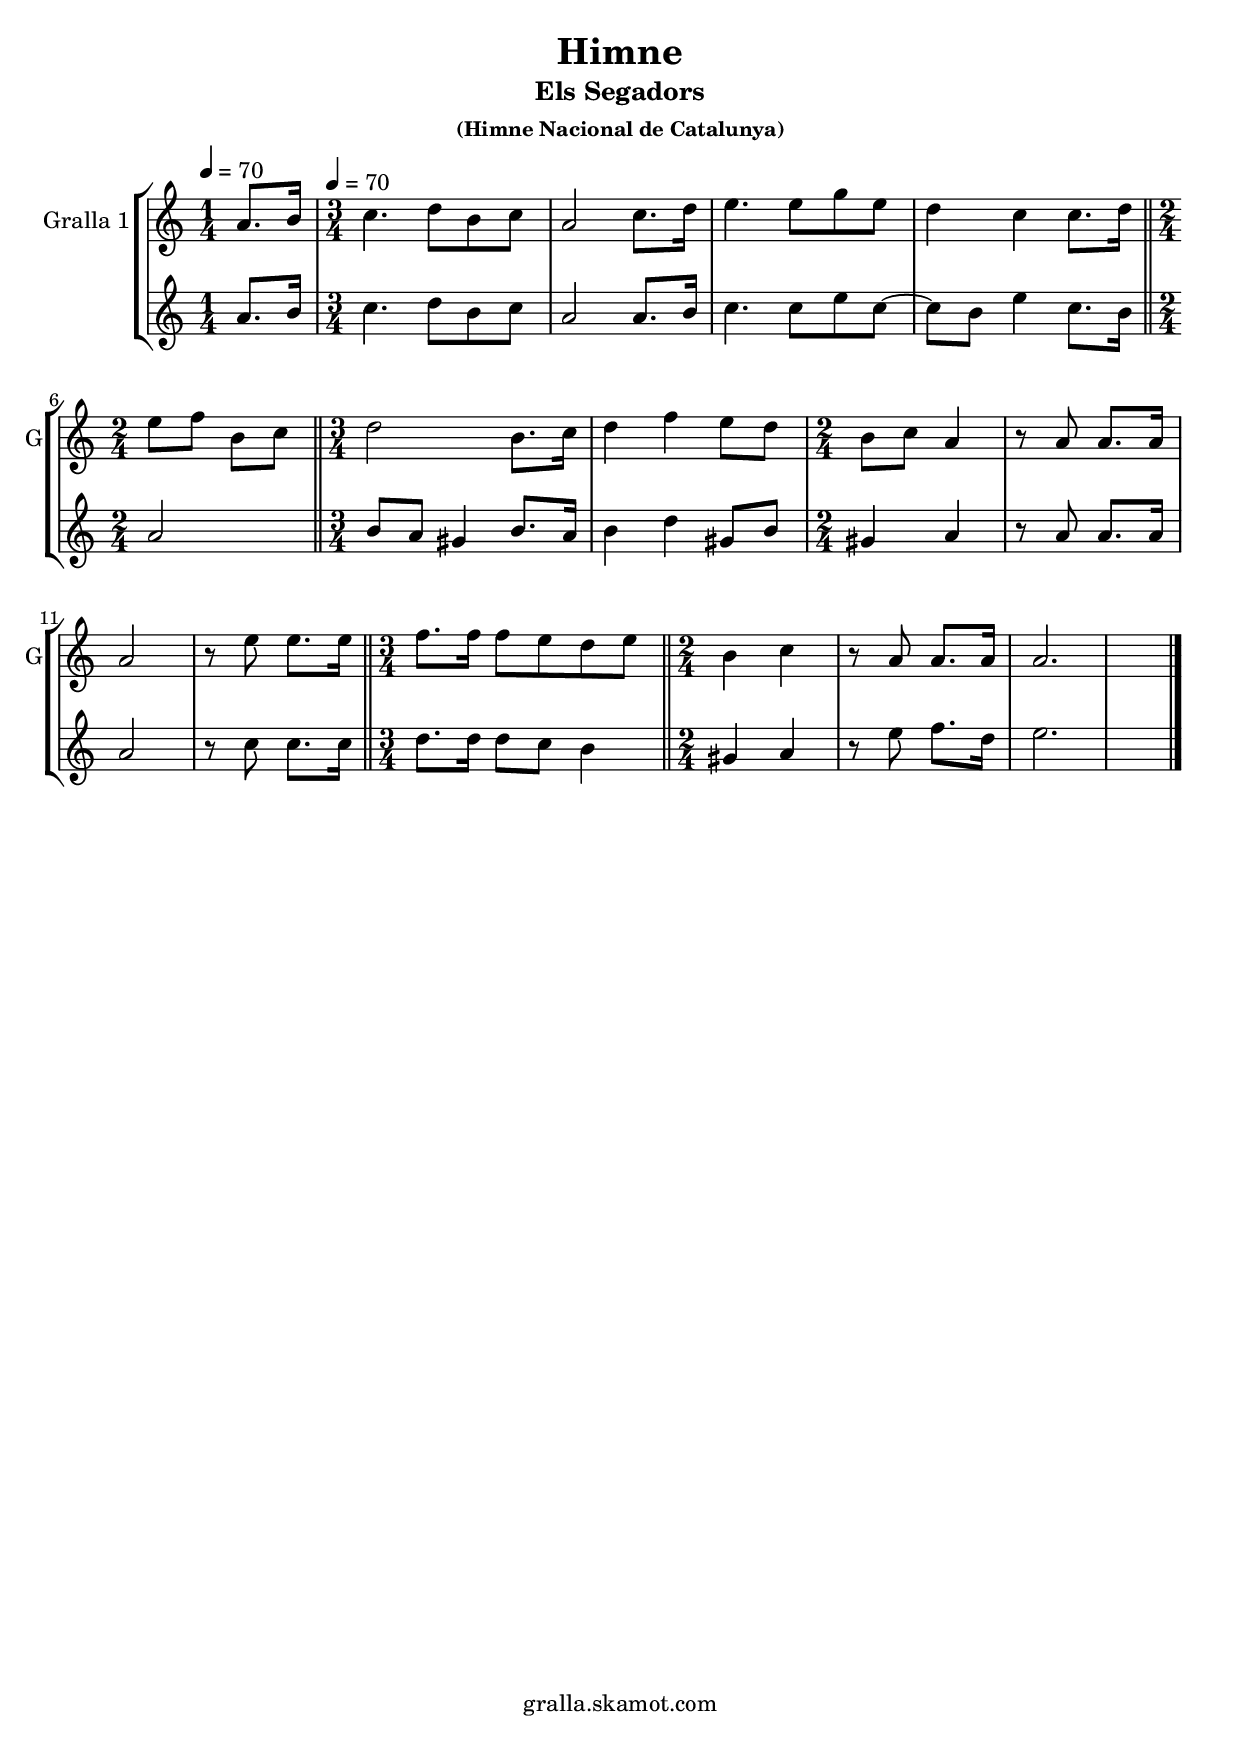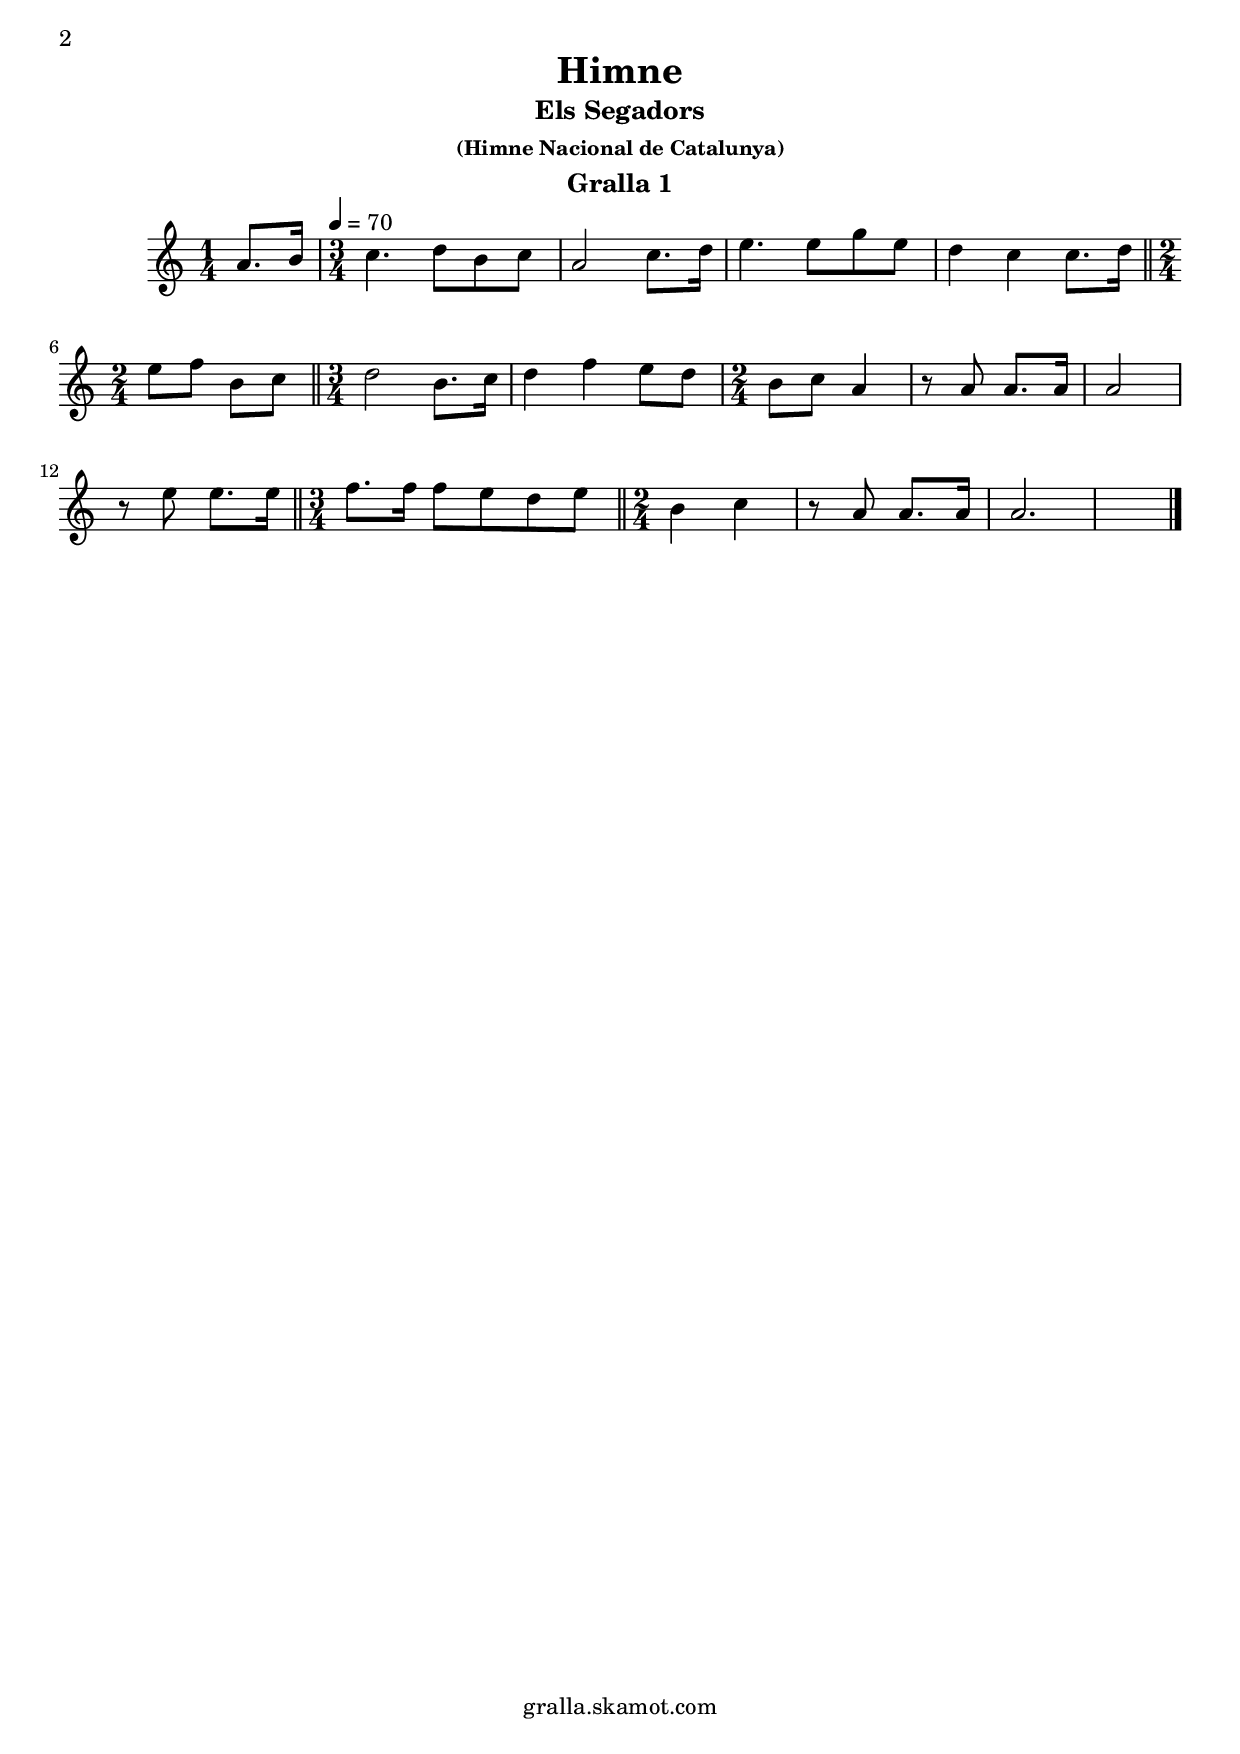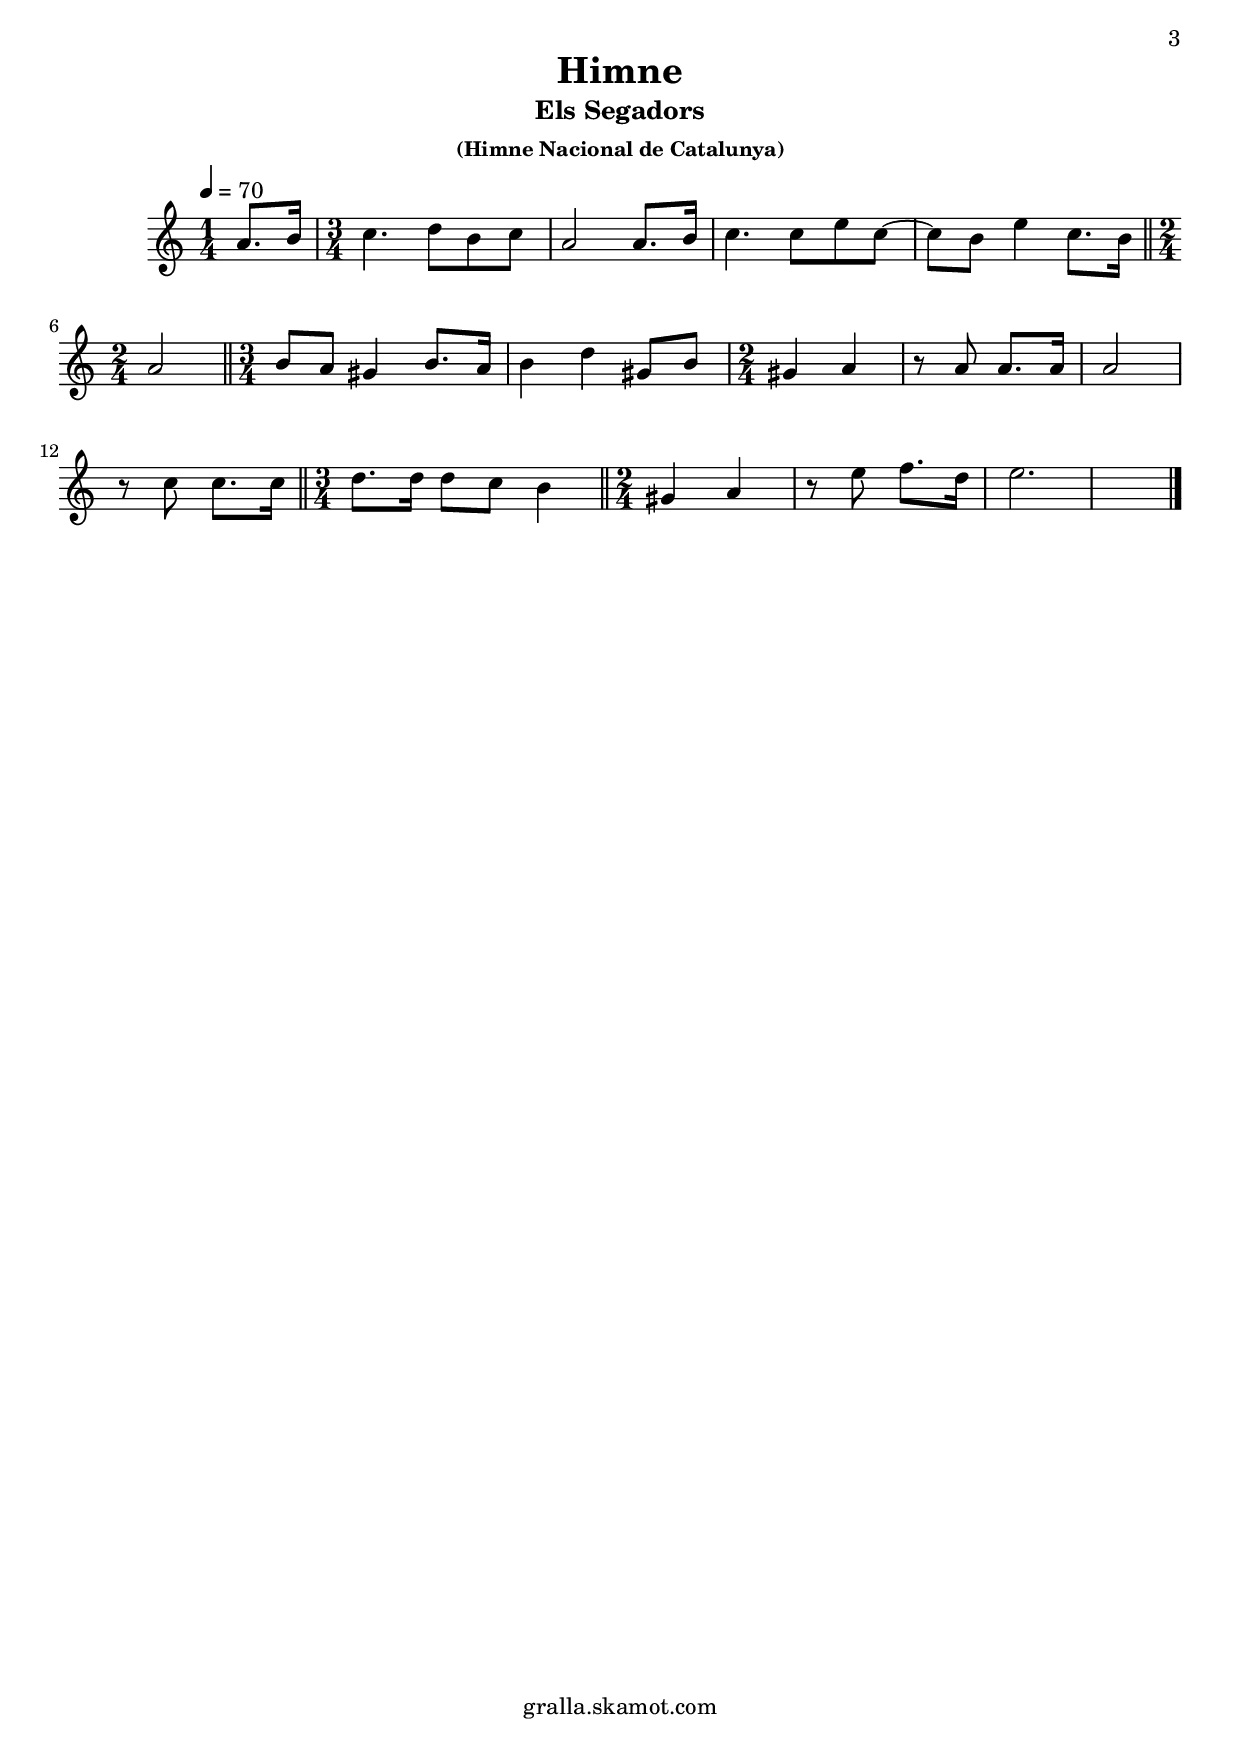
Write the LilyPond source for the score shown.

\version "2.16.2"

\header {
  dedication=""
  title="Himne"
  subtitle="Els Segadors"
  subsubtitle="(Himne Nacional de Catalunya)"
  poet=""
  meter=""
  piece=""
  composer=""
  arranger=""
  opus=""
  instrument=""
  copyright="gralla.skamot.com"
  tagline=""
}

liniaroAa =
\relative a'
{
  \clef treble
  \key c \major
  \time 1/4
  a8. b16 \tempo 4 = 70  |
  \time 3/4   c4. d8 b c  |
  a2 c8. d16  |
  e4. e8 g e  |
  %05
  d4 c c8. d16  \bar "||"
  \time 2/4   e8 f b, c  \bar "||"
  \time 3/4   d2 b8. c16  |
  d4 f e8 d  |
  \time 2/4   b8 c a4  |
  %10
  r8 a a8. a16  |
  a2  |
  r8 e' e8. e16  \bar "||"
  \time 3/4   f8. f16 f8 e d e  \bar "||"
  \time 2/4   b4 c  |
  %15
  r8 a a8. a16  |
  a2.  \bar "|." % troigo!
}

liniaroAb =
\relative a'
{
  \tempo 4 = 70
  \clef treble
  \key c \major
  \time 1/4
  a8. b16  |
  \time 3/4   c4. d8 b c  |
  a2 a8. b16  |
  c4. c8 e c ~  |
  %05
  c8 b e4 c8. b16  \bar "||"
  \time 2/4   a2  \bar "||"
  \time 3/4   b8 a gis4 b8. a16  |
  b4 d gis,8 b  |
  \time 2/4   gis4 a  |
  %10
  r8 a a8. a16  |
  a2  |
  r8 c c8. c16  \bar "||"
  \time 3/4   d8. d16 d8 c b4  \bar "||"
  \time 2/4   gis4 a  |
  %15
  r8 e' f8. d16  |
  e2.  \bar "|." % troigo!
}

\bookpart {
  \score {
    \new StaffGroup {
      \override Score.RehearsalMark.self-alignment-X = #LEFT
      <<
        \new Staff \with {instrumentName = #"Gralla 1" shortInstrumentName = #"G"} \liniaroAa
        \new Staff \with {instrumentName = #"" shortInstrumentName = #" "} \liniaroAb
      >>
    }
    \layout {}
  }
  \score { \unfoldRepeats
    \new StaffGroup {
      \override Score.RehearsalMark.self-alignment-X = #LEFT
      <<
        \new Staff \with {instrumentName = #"Gralla 1" shortInstrumentName = #"G"} \liniaroAa
        \new Staff \with {instrumentName = #"" shortInstrumentName = #" "} \liniaroAb
      >>
    }
    \midi {
      \set Staff.midiInstrument = "oboe"
      \set DrumStaff.midiInstrument = "drums"
    }
  }
}

\bookpart {
  \header {instrument="Gralla 1"}
  \score {
    \new StaffGroup {
      \override Score.RehearsalMark.self-alignment-X = #LEFT
      <<
        \new Staff \liniaroAa
      >>
    }
    \layout {}
  }
  \score { \unfoldRepeats
    \new StaffGroup {
      \override Score.RehearsalMark.self-alignment-X = #LEFT
      <<
        \new Staff \liniaroAa
      >>
    }
    \midi {
      \set Staff.midiInstrument = "oboe"
      \set DrumStaff.midiInstrument = "drums"
    }
  }
}

\bookpart {
  \header {instrument=""}
  \score {
    \new StaffGroup {
      \override Score.RehearsalMark.self-alignment-X = #LEFT
      <<
        \new Staff \liniaroAb
      >>
    }
    \layout {}
  }
  \score { \unfoldRepeats
    \new StaffGroup {
      \override Score.RehearsalMark.self-alignment-X = #LEFT
      <<
        \new Staff \liniaroAb
      >>
    }
    \midi {
      \set Staff.midiInstrument = "oboe"
      \set DrumStaff.midiInstrument = "drums"
    }
  }
}

